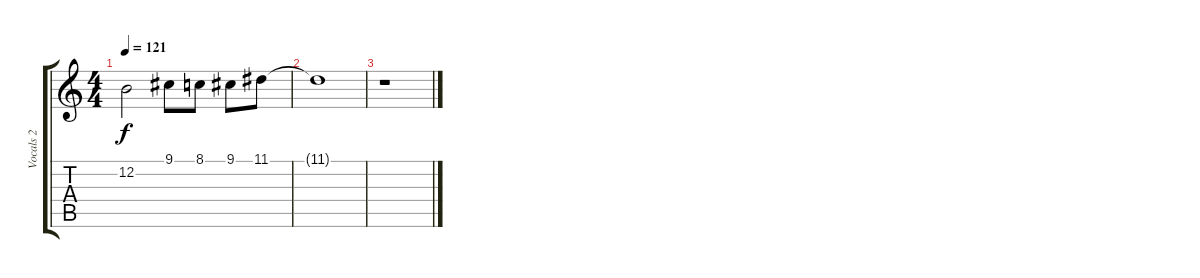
\track ("Vocals 2" "Vocals 2") {instrument voiceoohs}
\staff {score tabs}
\tuning (E4 B3 G3 D3 A2 E2) {hide}
\ts (4 4)
\tempo 121
\clef g2
\ks c
12.2.2{dy f} 9.1.8 8.1.8 9.1.8 11.1.8 |
11.1{t}.1 |
r.1
